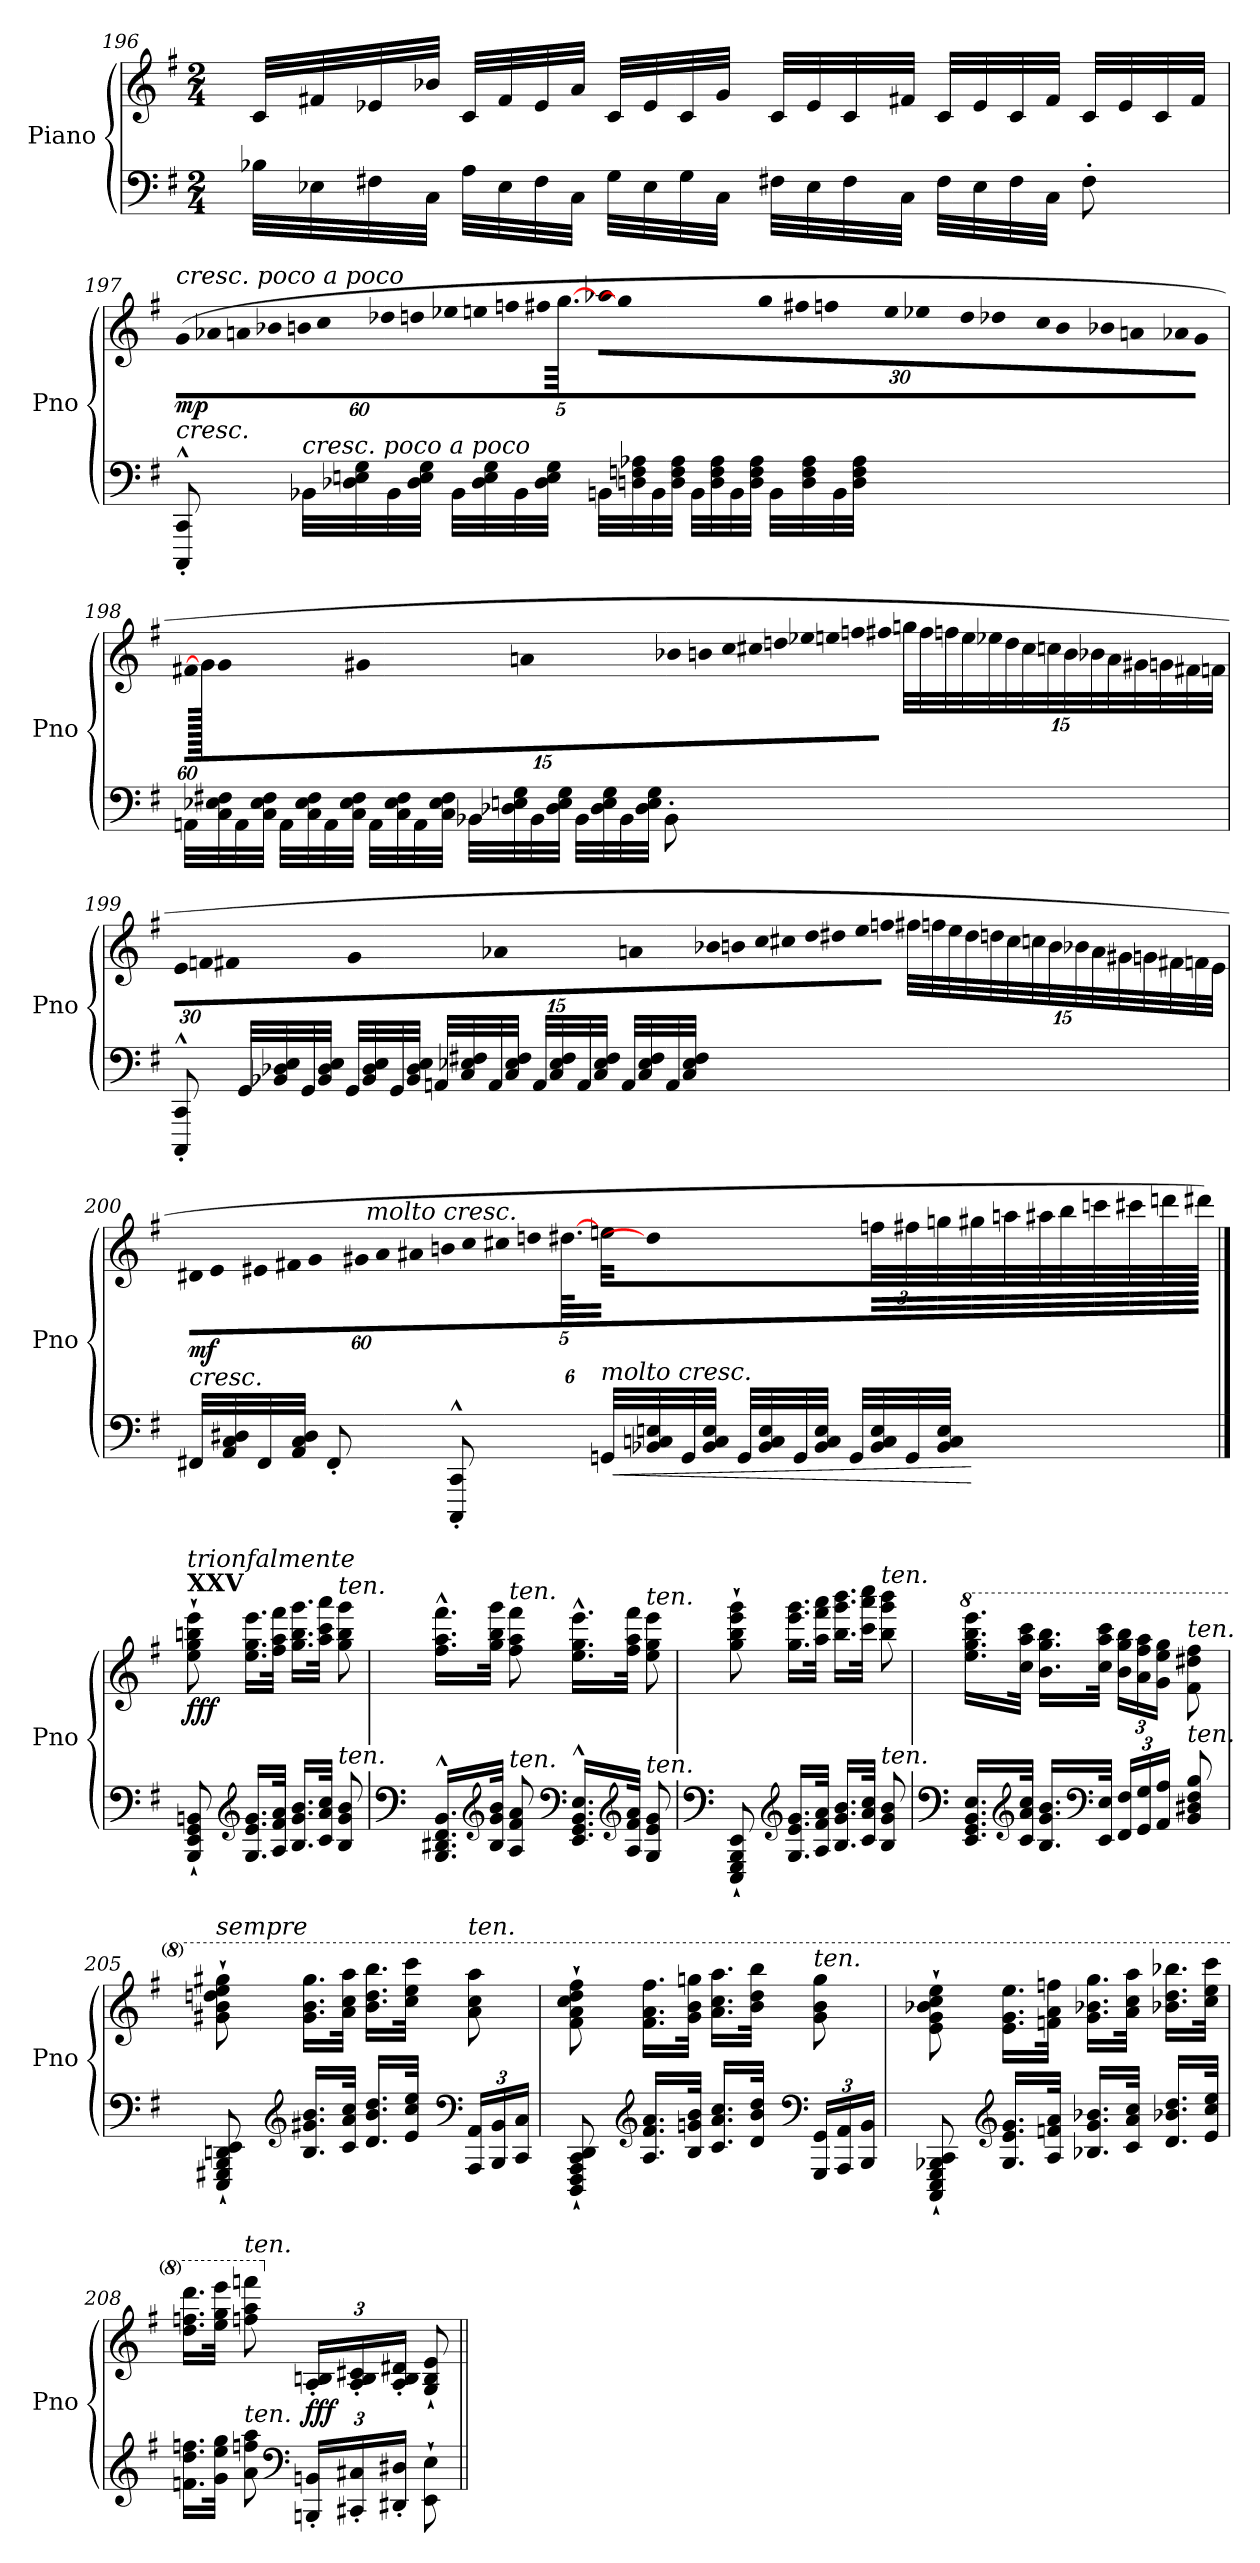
**kern	**kern	**dynam
*part1	*part1	*part1
*staff2	*staff1	*staff1/2
*I"Piano	*	*
*I'Pno	*	*
*clefF4	*clefG2	*
*k[f#]	*k[f#]	*
*M2/4	*M2/4	*
*Xtuplet	*Xtuplet	*
=196	=196	=196
48B-X\LLL	48c/LLL	.
48E-X\	48f#X/	.
48F#X\	48e-X/	.
48C\JJJ	48b-X/JJJ	.
48A\LLL	48c/LLL	.
48E-\	48f#/	.
48F#\	48e-/	.
48C\JJJ	48a/JJJ	.
48G\LLL	48c/LLL	.
48E-\	48e-/	.
48G\	48c/	.
48C\JJJ	48g/JJJ	.
48F#X\LLL	48c/LLL	.
48E-\	48e-/	.
48F#\	48c/	.
48C\JJJ	48f#X/JJJ	.
48F#\LLL	48c/LLL	.
48E-\	48e-/	.
48F#\	48c/	.
48C\JJJ	48f#/JJJ	.
12F#'\	48c/LLL	.
.	48e-/	.
.	48c/	.
.	48f#/JJJ	.
!!LO:PB:g=z
=197	=197	=197
*	*tuplet	*
*	*Xbrackettup	*
!	!LO:TX:a:i:t=cresc. poco a poco	!
!	!LO:N:vis=32	!LO:HP:b
!	!	!LO:DY:n=1:b
12CCC/'^^ 12CC/'^^	(1920%37g\LLL	< mp
!	!LO:N:vis=32	!
.	1920%37a-X\	.
!	!LO:N:vis=32	!
.	1920%37an\	.
!	!LO:N:vis=32	!
.	1920%37b-X\	.
!	!LO:N:vis=32	!
.	1920%37bn\	.
!LO:TX:a:i:t=cresc. poco a poco	!	!
48BB-X\LLL	.	.
!	!LO:N:vis=32	!
.	1920%37cc\	.
48D-X\ 48En\ 48G\	.	.
!	!LO:N:vis=32	!
.	1920%37dd-X\	.
48BB-\	.	.
!	!LO:N:vis=32	!
.	1920%37ddn\	.
48D-\ 48E\ 48G\JJJ	.	.
!	!LO:N:vis=32	!
.	1920%37ee-X\	.
48BB-\LLL	.	.
!	!LO:N:vis=32	!
.	1920%37een\	.
48D-\ 48E\ 48G\	.	.
!	!LO:N:vis=32	!
.	1920%37ffn\	.
48BB-\	.	.
!	!LO:N:vis=32	!
.	1920%37ff#X\	.
48D-\ 48E\ 48G\JJJ	.	.
.	[80.gg\JJJ	.
!	!LO:N:vis=32	!
48BBn\LLL	960%17aa-X\LLL	.
.	1920gg\]	.
!	!LO:N:vis=32	!
.	960%17gg\	.
48Dn\ 48Fn\ 48A-X\	.	.
!	!LO:N:vis=32	!
.	960%17ff#X\	.
48BB\	.	.
!	!LO:N:vis=32	!
.	960%17ffn\	.
48D\ 48F\ 48A-\JJJ	.	.
.	1920ryy	.
!	!LO:N:vis=32	!
.	960%17ee\	.
48BB\LLL	.	.
!	!LO:N:vis=32	!
.	960%17ee-X\	.
48D\ 48F\ 48A-\	.	.
.	1920ryy	.
!	!LO:N:vis=32	!
.	960%17dd\	.
48BB\	.	.
!	!LO:N:vis=32	!
.	960%17dd-X\	.
.	1920ryy	.
!	!LO:N:vis=32	!
.	960%17cc\	.
48D\ 48F\ 48A-\JJJ	.	.
!	!LO:N:vis=32	!
.	960%17b\	.
48BB\LLL	.	.
.	1920ryy	.
!	!LO:N:vis=32	!
.	960%17b-X\	.
48D\ 48F\ 48A-\	.	.
!	!LO:N:vis=32	!
.	960%17an\	.
48BB\	.	.
.	1920ryy	.
!	!LO:N:vis=32	!
.	960%17a-X\	.
48D\ 48F\ 48A-\JJJ	.	.
.	[60g\JJJ	.
!!LO:LB:g=z
=198	=198	=198
!	!LO:N:vis=32	!
48AAn\LLL	1920%37f#X\LLL	.
.	960g\]	.
!	!LO:N:vis=32	!
.	1920%37g\	.
48C\ 48E-X\ 48F#X\	.	.
!	!LO:N:vis=32	!
.	1920%37g#X\	.
48AA\	.	.
!	!LO:N:vis=32	!
.	1920%37an\	.
48C\ 48E-\ 48F#\JJJ	.	.
!	!LO:N:vis=32	!
.	1920%37b-X\	.
48AA\LLL	.	.
!	!LO:N:vis=32	!
.	1920%37bn\	.
48C\ 48E-\ 48F#\	.	.
!	!LO:N:vis=32	!
.	1920%37cc\	.
48AA\	.	.
!	!LO:N:vis=32	!
.	1920%37cc#X\	.
48C\ 48E-\ 48F#\JJJ	.	.
!	!LO:N:vis=32	!
.	1920%37ddn\	.
48AA\LLL	.	.
!	!LO:N:vis=32	!
.	1920%37ee-X\	.
48C\ 48E-\ 48F#\	.	.
!	!LO:N:vis=32	!
.	1920%37een\	.
48AA\	.	.
!	!LO:N:vis=32	!
.	1920%37ffn\	.
48C\ 48E-\ 48F#\JJJ	.	.
!	!LO:N:vis=32	!
.	1920%37ff#X\JJJ	.
48BB-X\LLL	.	.
.	60ggn\LLL	.
.	60ff#\	.
48D-X\ 48En\ 48G\	.	.
.	60ffn\	.
48BB-\	.	.
.	60ee\	.
48D-\ 48E\ 48G\JJJ	.	.
.	60ee-X\	.
48BB-\LLL	.	.
.	60dd\	.
.	60cc#\	.
48D-\ 48E\ 48G\	.	.
.	60ccn\	.
48BB-\	.	.
.	60b\	.
48D-\ 48E\ 48G\JJJ	.	.
.	60b-X\	.
12BB-'\	.	.
.	60a\	.
.	60g#X\	.
.	60gn\	.
.	60f#X\	.
.	60fn\JJJ	.
640ryy	.	.
!!LO:LB:g=z
=199	=199	=199
!	!LO:N:vis=32	!
12CCC/'^^ 12CC/'^^	960%17e\LLL	.
!	!LO:N:vis=32	!
.	960%17fn\	.
.	1920ryy	.
!	!LO:N:vis=32	!
.	960%17f#X\	.
!	!LO:N:vis=32	!
.	960%17g\	.
.	1920ryy	.
!	!LO:N:vis=32	!
.	960%17a-X\	.
48GG/LLL	.	.
!	!LO:N:vis=32	!
.	960%17an\	.
48BB-X/ 48D-X/ 48E/	.	.
.	1920ryy	.
!	!LO:N:vis=32	!
.	960%17b-X\	.
48GG/	.	.
!	!LO:N:vis=32	!
.	960%17bn\	.
.	1920ryy	.
!	!LO:N:vis=32	!
.	960%17cc\	.
48BB-/ 48D-/ 48E/JJJ	.	.
!	!LO:N:vis=32	!
.	960%17cc#X\	.
48GG/LLL	.	.
.	1920ryy	.
!	!LO:N:vis=32	!
.	960%17dd\	.
48BB-/ 48D-/ 48E/	.	.
!	!LO:N:vis=32	!
.	960%17dd#X\	.
48GG/	.	.
.	1920ryy	.
!	!LO:N:vis=32	!
.	960%17ee\	.
48BB-/ 48D-/ 48E/JJJ	.	.
!	!LO:N:vis=32	!
.	960%17ffn\JJJ	.
48AAn/LLL	.	.
.	60ff#X\LLL	.
.	60ffn\	.
48C/ 48E-X/ 48F#X/	.	.
.	60ee\	.
48AA/	.	.
.	60dd#\	.
48C/ 48E-/ 48F#/JJJ	.	.
.	60ddn\	.
48AA/LLL	.	.
.	60cc#\	.
.	60ccn\	.
48C/ 48E-/ 48F#/	.	.
.	60b\	.
48AA/	.	.
.	60b-X\	.
48C/ 48E-/ 48F#/JJJ	.	.
.	60a\	.
48AA/LLL	.	.
.	60g#X\	.
.	60gn\	.
48C/ 48E-/ 48F#/	.	.
.	60f#X\	.
48AA/	.	.
.	60fn\	.
48C/ 48E-/ 48F#/JJJ	.	.
.	60e\JJJ	.
960ryy	.	.
!!LO:LB:g=z
=200	=200	=200
*tuplet	*	*
*Xbrackettup	*	*
!	!LO:N:vis=32	!LO:HP:b
!	!	!LO:DY:n=1:b
48FF#X/LLL	1920%37d#X\LLL	< mf
!	!LO:N:vis=32	!
.	1920%37e\	.
48AA/ 48C/ 48D#X/	.	.
!	!LO:N:vis=32	!
.	1920%37e#X\	.
48FF#/	.	.
!	!LO:N:vis=32	!
.	1920%37f#X\	.
48AA/ 48C/ 48D#/JJJ	.	.
!	!LO:N:vis=32	!
.	1920%37g\	.
12FF#'/	.	.
!	!LO:N:vis=32	!
.	1920%37g#X\	.
!	!LO:TX:a:i:t=molto cresc.	!
!	!LO:N:vis=32	!
.	1920%37a\	.
!	!LO:N:vis=32	!
.	1920%37a#X\	.
!	!LO:N:vis=32	!
.	1920%37bn\	.
12CCC/'^^ 12CC/'^^	.	.
!	!LO:N:vis=32	!
.	1920%37cc\	.
!	!LO:N:vis=32	!
.	1920%37cc#X\	.
!	!LO:N:vis=32	!
.	1920%37ddn\	.
.	[80.dd#X\JJJ	.
!LO:TX:a:i:t=molto cresc.	!	!
48GGn/LLL	48een\LLL	.
!	!	!LO:HP:b=2
48BB-X/ 48Cn/ 48En/	1920dd#\]	<
.	48ffn\	.
48GG/	.	.
.	48ff#X\	.
48BB-/ 48C/ 48E/JJJ	.	.
.	48ggn\	.
48GG/LLL	.	.
.	48gg#X\	.
48BB-/ 48C/ 48E/	.	.
.	48aan\	.
48GG/	.	.
.	48aa#X\	.
48BB-/ 48C/ 48E/JJJ	.	.
.	48bb\	.
48GG/LLL	.	.
.	48cccn\	.
48BB-/ 48C/ 48E/	.	.
.	48ccc#X\	.
48GG/	.	.
.	48dddn\	.
48BB-/ 48C/ 48E/JJJ	.	.
.	48ddd#X\JJJ)	.
1920ryy	.	[
.	.	[
!!LO:PB:g=z
==201	==201	==201
!	!LO:TX:a:B:t=XXV	!
!	!LO:TX:a:i:t=trionfalmente	!
!	!	!LO:DY:b
8BBB/` 8EE/` 8GG/` 8BBn/`	8ee\` 8gg\` 8bbn\` 8eee\`	fff
*clefG2	*	*
16.G/ 16.e/ 16.g/LL	16.ee\ 16.gg\ 16.eee\LL	.
32A/ 32f#/ 32a/JJk	32ff#\ 32aa\ 32fff#\JJk	.
16.B/ 16.g/ 16.b/LL	16.gg\ 16.bb\ 16.ggg\LL	.
32c/ 32a/ 32cc/JJk	32aa\ 32ccc\ 32aaa\JJk	.
!	!LO:TX:a:i:t=ten.	!
!LO:TX:a:i:t=ten.	!	!
8B/ 8g/ 8b/	8gg\ 8bb\ 8ggg\	.
=202	=202	=202
*clefF4	*	*
16.BBB/^^ 16.DD#X/^^ 16.FF#/^^ 16.BB/^^LL	16.ff#\^^ 16.aa\^^ 16.fff#\^^LL	.
*clefG2	*	*
32B/ 32g/ 32b/JJk	32gg\ 32bb\ 32ggg\JJk	.
!	!LO:TX:a:i:t=ten.	!
!LO:TX:a:i:t=ten.	!	!
8A/ 8f#/ 8a/	8ff#\ 8aa\ 8fff#\	.
*clefF4	*	*
16.EE/^^ 16.GG/^^ 16.BB/^^ 16.E/^^LL	16.ee\^^ 16.gg\^^ 16.eee\^^LL	.
*clefG2	*	*
32A/ 32f#/ 32a/JJk	32ff#\ 32aa\ 32fff#\JJk	.
!	!LO:TX:a:i:t=ten.	!
!LO:TX:a:i:t=ten.	!	!
8G/ 8e/ 8g/	8ee\ 8gg\ 8eee\	.
!!LO:LB:g=z
=203	=203	=203
*clefF4	*	*
8EEE/` 8GGG/` 8BBB/` 8EE/`	8gg\` 8bb\` 8eee\` 8ggg\`	.
*clefG2	*	*
16.G/ 16.e/ 16.g/LL	16.gg\ 16.eee\ 16.ggg\LL	.
32A/ 32f#/ 32a/JJk	32aa\ 32fff#\ 32aaa\JJk	.
16.B/ 16.g/ 16.b/LL	16.bb\ 16.ggg\ 16.bbb\LL	.
32c/ 32a/ 32cc/JJk	32ccc\ 32aaa\ 32cccc\JJk	.
!	!LO:TX:a:i:t=ten.	!
!LO:TX:a:i:t=ten.	!	!
8B/ 8g/ 8b/	8bb\ 8ggg\ 8bbb\	.
=204	=204	=204
*clefF4	*	*
*	*8va	*
16.EE/ 16.GG/ 16.BB/ 16.E/LL	16.eee\ 16.ggg\ 16.bbb\ 16.eeee\LL	.
*clefG2	*	*
32c/ 32a/ 32cc/JJk	32ccc\ 32aaa\ 32cccc\JJk	.
16.B/ 16.g/ 16.b/LL	16.bb\ 16.ggg\ 16.bbb\LL	.
*clefF4	*	*
32EE/ 32E/JJk	32ccc\ 32aaa\ 32cccc\JJk	.
24FF#/ 24F#/LL	24bb\ 24ggg\ 24bbb\LL	.
24GG/ 24G/	24aa\ 24fff#\ 24aaa\	.
24AA/ 24A/JJ	24gg\ 24eee\ 24ggg\JJ	.
!	!LO:TX:a:i:t=ten.	!
!LO:TX:a:i:t=ten.	!	!
8BB/ 8D#X/ 8F#/ 8B/	8ff#\ 8ddd#X\ 8fff#\	.
!!LO:LB:g=z
=205	=205	=205
!	!LO:TX:a:i:t=sempre	!
8EEE/` 8GGG#X/` 8BBB/` 8DDn/` 8EE/`	8gg#X\` 8bb\` 8dddn\` 8eee\` 8ggg#X\`	.
*clefG2	*	*
16.B/ 16.g#X/ 16.b/LL	16.gg#\ 16.bb\ 16.ggg#\LL	.
32c/ 32a/ 32cc/JJk	32aa\ 32ccc\ 32aaa\JJk	.
16.d/ 16.b/ 16.dd/LL	16.bb\ 16.ddd\ 16.bbb\LL	.
32e/ 32cc/ 32ee/JJk	32ccc\ 32eee\ 32cccc\JJk	.
*clefF4	*	*
!	!LO:TX:a:i:t=ten.	!
24AAA/ 24AA/LL	8aa\ 8ccc\ 8aaa\	.
24BBB/ 24BB/	.	.
24CC/ 24C/JJ	.	.
=206	=206	=206
8DDD/` 8FFF#/` 8AAA/` 8CC/` 8DD/`	8ff#\` 8aa\` 8ccc\` 8ddd\` 8fff#\`	.
*clefG2	*	*
16.A/ 16.f#/ 16.a/LL	16.ff#\ 16.aa\ 16.fff#\LL	.
32B/ 32gn/ 32b/JJk	32gg\ 32bb\ 32gggn\JJk	.
16.c/ 16.a/ 16.cc/LL	16.aa\ 16.ccc\ 16.aaa\LL	.
32d/ 32b/ 32dd/JJk	32bb\ 32ddd\ 32bbb\JJk	.
*clefF4	*	*
!	!LO:TX:a:i:t=ten.	!
24GGG/ 24GG/LL	8gg\ 8bb\ 8ggg\	.
24AAA/ 24AA/	.	.
24BBB/ 24BB/JJ	.	.
!!LO:LB:g=z
=207	=207	=207
8CCC/` 8EEE/` 8GGG/` 8BBB-X/` 8CC/`	8ee\` 8gg\` 8bb-X\` 8ccc\` 8eee\`	.
*clefG2	*	*
16.G/ 16.e/ 16.g/LL	16.ee\ 16.gg\ 16.eee\LL	.
32A/ 32fn/ 32a/JJk	32ffn\ 32aa\ 32fffn\JJk	.
16.B-X/ 16.g/ 16.b-X/LL	16.gg\ 16.bb-X\ 16.ggg\LL	.
32c/ 32a/ 32cc/JJk	32aa\ 32ccc\ 32aaa\JJk	.
16.d/ 16.b-X/ 16.dd/LL	16.bb-X\ 16.ddd\ 16.bbb-X\LL	.
32e/ 32cc/ 32ee/JJk	32ccc\ 32eee\ 32cccc\JJk	.
=208	=208	=208
16.fn\ 16.dd\ 16.ffn\LL	16.ddd\ 16.fffn\ 16.dddd\LL	.
32g\ 32ee\ 32gg\JJk	32eee\ 32ggg\ 32eeee\JJk	.
!	!LO:TX:a:i:t=ten.	!
!LO:TX:a:i:t=ten.	!	!
8a\ 8ffn\ 8aa\	8fffn\ 8aaa\ 8ffffn\	[
*clefF4	*	*
*	*X8va	*
!	!	!LO:DY:b
24BBBn/' 24BBn/'LL	24A/' 24Bn/'LL	fff
24CC#X/' 24C#X/'	24A/' 24B/' 24c#X/'	.
24DD#X/' 24D#X/'JJ	24A/' 24B/' 24d#X/'JJ	.
8EE\` 8E\`	8G/` 8B/` 8e/`	.
=||	=||	=||
*-	*-	*-
